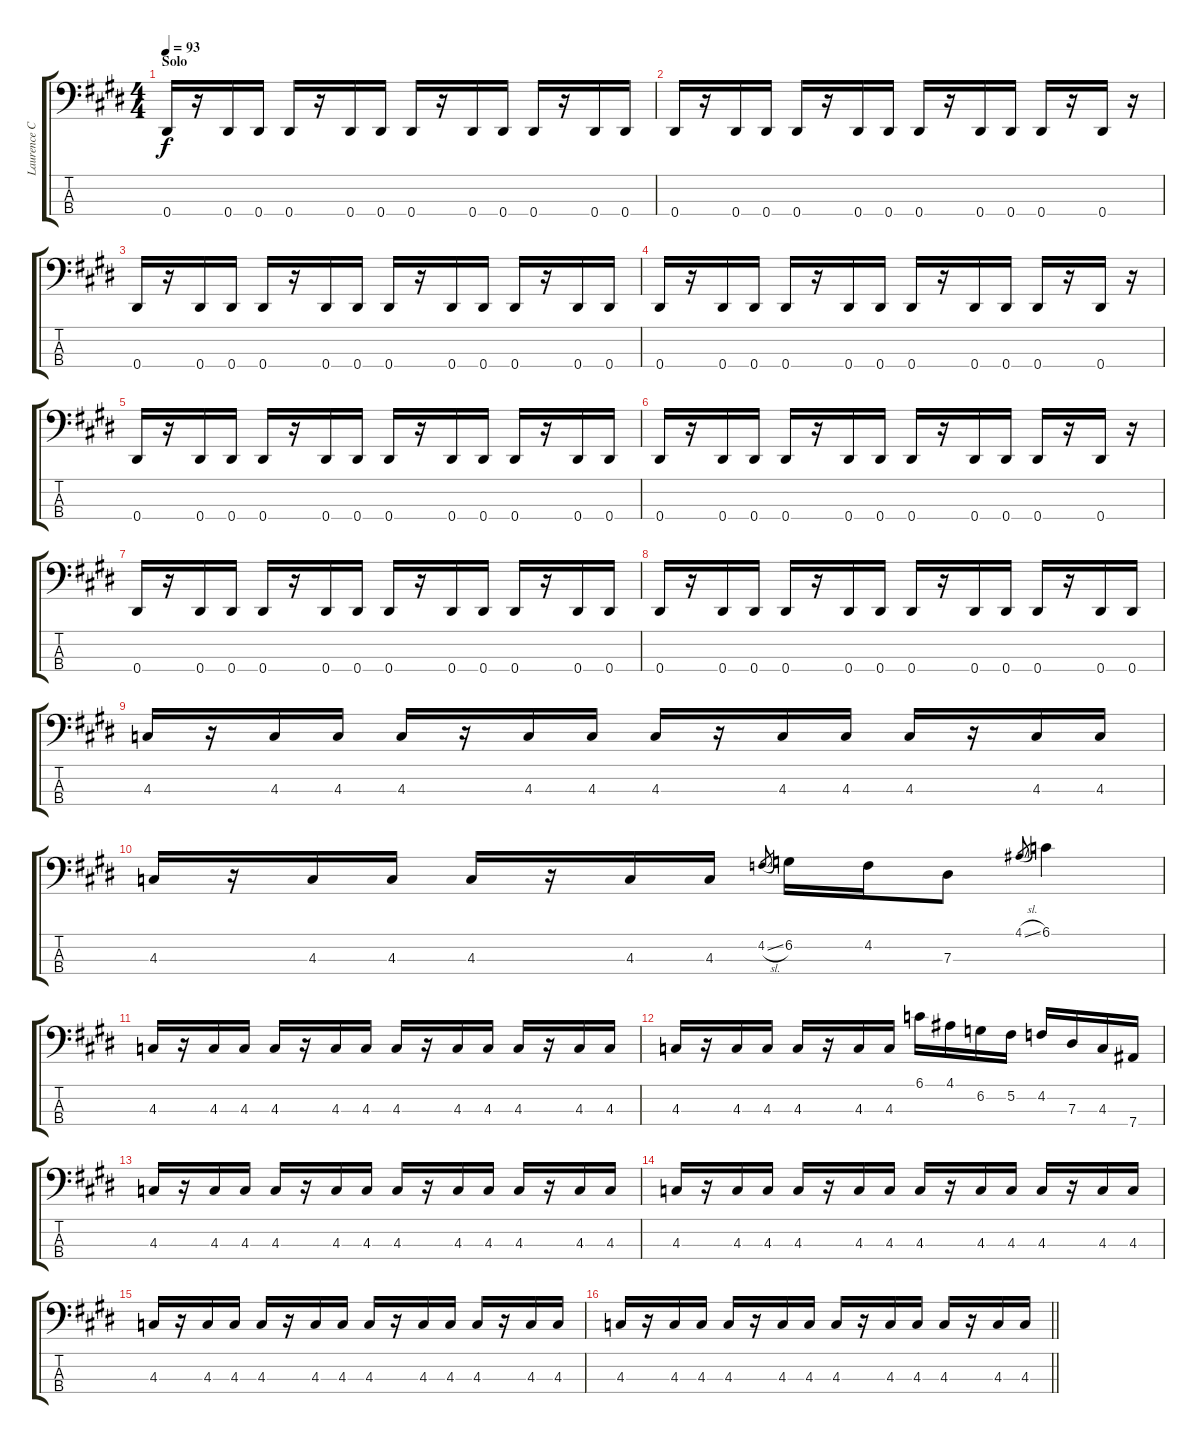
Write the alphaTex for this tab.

\track ("Laurence Cottle" "Laurence C") {instrument electricbassfinger}
\staff {score tabs}
\tuning (Gb2 Db2 Ab1 Eb1) {hide}
\ts (4 4)
\section ("" "Solo")
\tempo 93
\clef f4
\ks c#minor
0.4.16{dy f} r.16 0.4.16 0.4.16 0.4.16 r.16 0.4.16 0.4.16 0.4.16 r.16 0.4.16 0.4.16 0.4.16 r.16 0.4.16 0.4.16 |
0.4.16 r.16 0.4.16 0.4.16 0.4.16 r.16 0.4.16 0.4.16 0.4.16 r.16 0.4.16 0.4.16 0.4.16 r.16 0.4.16 r.16 |
0.4.16 r.16 0.4.16 0.4.16 0.4.16 r.16 0.4.16 0.4.16 0.4.16 r.16 0.4.16 0.4.16 0.4.16 r.16 0.4.16 0.4.16 |
0.4.16 r.16 0.4.16 0.4.16 0.4.16 r.16 0.4.16 0.4.16 0.4.16 r.16 0.4.16 0.4.16 0.4.16 r.16 0.4.16 r.16 |
0.4.16 r.16 0.4.16 0.4.16 0.4.16 r.16 0.4.16 0.4.16 0.4.16 r.16 0.4.16 0.4.16 0.4.16 r.16 0.4.16 0.4.16 |
0.4.16 r.16 0.4.16 0.4.16 0.4.16 r.16 0.4.16 0.4.16 0.4.16 r.16 0.4.16 0.4.16 0.4.16 r.16 0.4.16 r.16 |
0.4.16 r.16 0.4.16 0.4.16 0.4.16 r.16 0.4.16 0.4.16 0.4.16 r.16 0.4.16 0.4.16 0.4.16 r.16 0.4.16 0.4.16 |
0.4.16 r.16 0.4.16 0.4.16 0.4.16 r.16 0.4.16 0.4.16 0.4.16 r.16 0.4.16 0.4.16 0.4.16 r.16 0.4.16 0.4.16 |
4.3.16 r.16 4.3.16 4.3.16 4.3.16 r.16 4.3.16 4.3.16 4.3.16 r.16 4.3.16 4.3.16 4.3.16 r.16 4.3.16 4.3.16 |
4.3.16 r.16 4.3.16 4.3.16 4.3.16 r.16 4.3.16 4.3.16 4.2{sl}.8{gr} 6.2.16 4.2.16 7.3.8 4.1{sl}.8{gr} 6.1.4 |
4.3.16 r.16 4.3.16 4.3.16 4.3.16 r.16 4.3.16 4.3.16 4.3.16 r.16 4.3.16 4.3.16 4.3.16 r.16 4.3.16 4.3.16 |
4.3.16 r.16 4.3.16 4.3.16 4.3.16 r.16 4.3.16 4.3.16 6.1.16 4.1.16 6.2.16 5.2.16 4.2.16 7.3.16 4.3.16 7.4.16 |
4.3.16 r.16 4.3.16 4.3.16 4.3.16 r.16 4.3.16 4.3.16 4.3.16 r.16 4.3.16 4.3.16 4.3.16 r.16 4.3.16 4.3.16 |
4.3.16 r.16 4.3.16 4.3.16 4.3.16 r.16 4.3.16 4.3.16 4.3.16 r.16 4.3.16 4.3.16 4.3.16 r.16 4.3.16 4.3.16 |
4.3.16 r.16 4.3.16 4.3.16 4.3.16 r.16 4.3.16 4.3.16 4.3.16 r.16 4.3.16 4.3.16 4.3.16 r.16 4.3.16 4.3.16 |
\barLineRight lightlight
4.3.16 r.16 4.3.16 4.3.16 4.3.16 r.16 4.3.16 4.3.16 4.3.16 r.16 4.3.16 4.3.16 4.3.16 r.16 4.3.16 4.3.16
